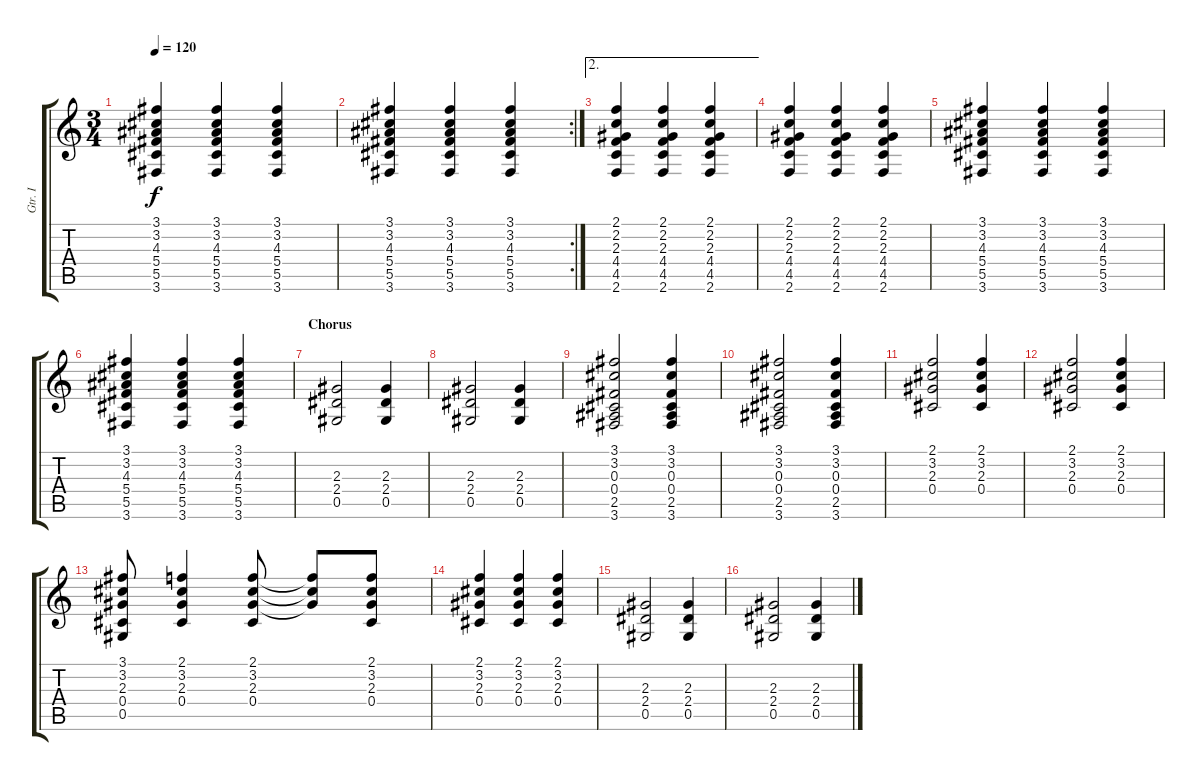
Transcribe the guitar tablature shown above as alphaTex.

\track ("Gtr. I" "Gtr. I") {instrument acousticguitarsteel}
\staff {score tabs}
\tuning (Eb4 Bb3 Gb3 Db3 Ab2 Eb2) {hide}
\ts (3 4)
\tempo 120
\clef g2
\ks c
(3.1 3.2 4.3 5.4 5.5 3.6).4{dy f} (3.1 3.2 4.3 5.4 5.5 3.6).4 (3.1 3.2 4.3 5.4 5.5 3.6).4 |
\rc 2
(3.1 3.2 4.3 5.4 5.5 3.6).4 (3.1 3.2 4.3 5.4 5.5 3.6).4 (3.1 3.2 4.3 5.4 5.5 3.6).4 |
\ae 2
(2.1 2.2 2.3 4.4 4.5 2.6).4 (2.1 2.2 2.3 4.4 4.5 2.6).4 (2.1 2.2 2.3 4.4 4.5 2.6).4 |
(2.1 2.2 2.3 4.4 4.5 2.6).4 (2.1 2.2 2.3 4.4 4.5 2.6).4 (2.1 2.2 2.3 4.4 4.5 2.6).4 |
(3.1 3.2 4.3 5.4 5.5 3.6).4 (3.1 3.2 4.3 5.4 5.5 3.6).4 (3.1 3.2 4.3 5.4 5.5 3.6).4 |
(3.1 3.2 4.3 5.4 5.5 3.6).4 (3.1 3.2 4.3 5.4 5.5 3.6).4 (3.1 3.2 4.3 5.4 5.5 3.6).4 |
\section ("" "Chorus")
(2.3 2.4 0.5).2 (2.3 2.4 0.5).4 |
(2.3 2.4 0.5).2 (2.3 2.4 0.5).4 |
(3.1 3.2 0.3 0.4 2.5 3.6).2 (3.1 3.2 0.3 0.4 2.5 3.6).4 |
(3.1 3.2 0.3 0.4 2.5 3.6).2 (3.1 3.2 0.3 0.4 2.5 3.6).4 |
(2.1 3.2 2.3 0.4).2 (2.1 3.2 2.3 0.4).4 |
(2.1 3.2 2.3 0.4).2 (2.1 3.2 2.3 0.4).4 |
(3.1 3.2 2.3 0.4 0.5).8 (2.1 3.2 2.3 0.4).4 (2.1 3.2 2.3 0.4).8 (2.1{t} 3.2{t} 2.3{t}).8 (2.1 3.2 2.3 0.4).8 |
(2.1 3.2 2.3 0.4).4 (2.1 3.2 2.3 0.4).4 (2.1 3.2 2.3 0.4).4 |
(2.3 2.4 0.5).2 (2.3 2.4 0.5).4 |
(2.3 2.4 0.5).2 (2.3 2.4 0.5).4
